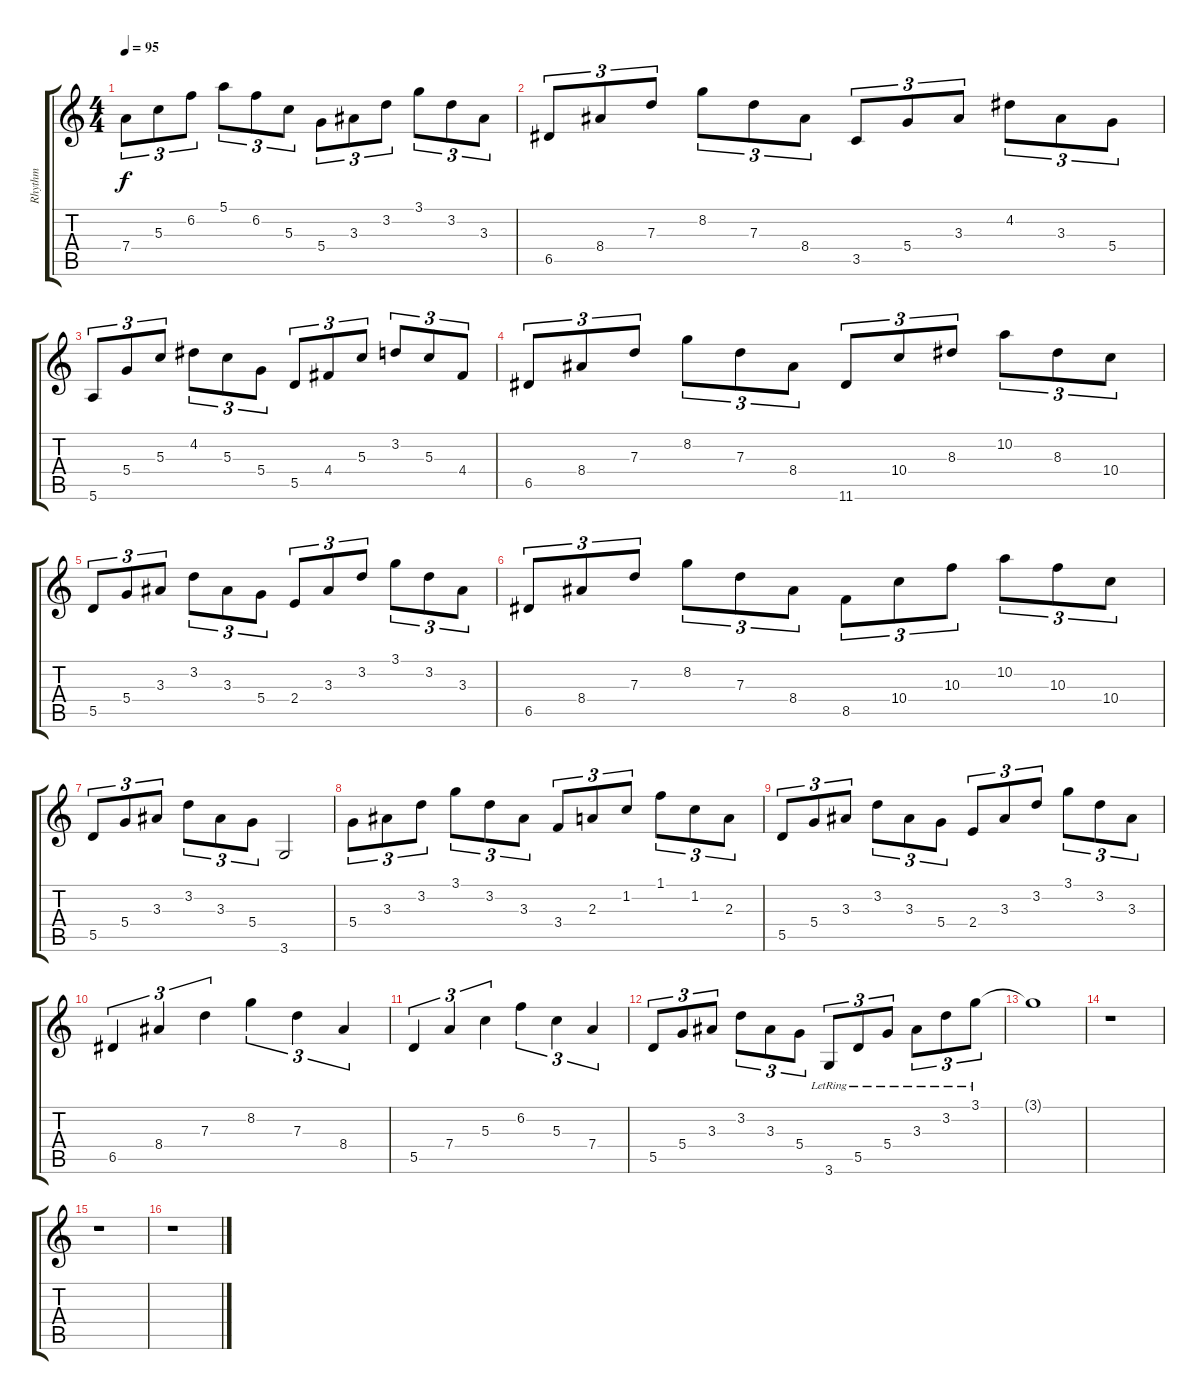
\track ("Rhythm" "Rhythm") {instrument acousticguitarnylon}
\staff {score tabs}
\tuning (E4 B3 G3 D3 A2 E2) {hide}
\ts (4 4)
\tempo 95
\clef g2
\ks c
7.4.8{tu (3 2) dy f} 5.3.8{tu (3 2)} 6.2.8{tu (3 2)} 5.1.8{tu (3 2)} 6.2.8{tu (3 2)} 5.3.8{tu (3 2)} 5.4.8{tu (3 2)} 3.3.8{tu (3 2)} 3.2.8{tu (3 2)} 3.1.8{tu (3 2)} 3.2.8{tu (3 2)} 3.3.8{tu (3 2)} |
6.5.8{tu (3 2)} 8.4.8{tu (3 2)} 7.3.8{tu (3 2)} 8.2.8{tu (3 2)} 7.3.8{tu (3 2)} 8.4.8{tu (3 2)} 3.5.8{tu (3 2)} 5.4.8{tu (3 2)} 3.3.8{tu (3 2)} 4.2.8{tu (3 2)} 3.3.8{tu (3 2)} 5.4.8{tu (3 2)} |
5.6.8{tu (3 2)} 5.4.8{tu (3 2)} 5.3.8{tu (3 2)} 4.2.8{tu (3 2)} 5.3.8{tu (3 2)} 5.4.8{tu (3 2)} 5.5.8{tu (3 2)} 4.4.8{tu (3 2)} 5.3.8{tu (3 2)} 3.2.8{tu (3 2)} 5.3.8{tu (3 2)} 4.4.8{tu (3 2)} |
6.5.8{tu (3 2)} 8.4.8{tu (3 2)} 7.3.8{tu (3 2)} 8.2.8{tu (3 2)} 7.3.8{tu (3 2)} 8.4.8{tu (3 2)} 11.6.8{tu (3 2)} 10.4.8{tu (3 2)} 8.3.8{tu (3 2)} 10.2.8{tu (3 2)} 8.3.8{tu (3 2)} 10.4.8{tu (3 2)} |
5.5.8{tu (3 2)} 5.4.8{tu (3 2)} 3.3.8{tu (3 2)} 3.2.8{tu (3 2)} 3.3.8{tu (3 2)} 5.4.8{tu (3 2)} 2.4.8{tu (3 2)} 3.3.8{tu (3 2)} 3.2.8{tu (3 2)} 3.1.8{tu (3 2)} 3.2.8{tu (3 2)} 3.3.8{tu (3 2)} |
6.5.8{tu (3 2)} 8.4.8{tu (3 2)} 7.3.8{tu (3 2)} 8.2.8{tu (3 2)} 7.3.8{tu (3 2)} 8.4.8{tu (3 2)} 8.5.8{tu (3 2)} 10.4.8{tu (3 2)} 10.3.8{tu (3 2)} 10.2.8{tu (3 2)} 10.3.8{tu (3 2)} 10.4.8{tu (3 2)} |
5.5.8{tu (3 2)} 5.4.8{tu (3 2)} 3.3.8{tu (3 2)} 3.2.8{tu (3 2)} 3.3.8{tu (3 2)} 5.4.8{tu (3 2)} 3.6.2 |
5.4.8{tu (3 2)} 3.3.8{tu (3 2)} 3.2.8{tu (3 2)} 3.1.8{tu (3 2)} 3.2.8{tu (3 2)} 3.3.8{tu (3 2)} 3.4.8{tu (3 2)} 2.3.8{tu (3 2)} 1.2.8{tu (3 2)} 1.1.8{tu (3 2)} 1.2.8{tu (3 2)} 2.3.8{tu (3 2)} |
5.5.8{tu (3 2)} 5.4.8{tu (3 2)} 3.3.8{tu (3 2)} 3.2.8{tu (3 2)} 3.3.8{tu (3 2)} 5.4.8{tu (3 2)} 2.4.8{tu (3 2)} 3.3.8{tu (3 2)} 3.2.8{tu (3 2)} 3.1.8{tu (3 2)} 3.2.8{tu (3 2)} 3.3.8{tu (3 2)} |
6.5.4{tu (3 2)} 8.4.4{tu (3 2)} 7.3.4{tu (3 2)} 8.2.4{tu (3 2)} 7.3.4{tu (3 2)} 8.4.4{tu (3 2)} |
5.5.4{tu (3 2)} 7.4.4{tu (3 2)} 5.3.4{tu (3 2)} 6.2.4{tu (3 2)} 5.3.4{tu (3 2)} 7.4.4{tu (3 2)} |
5.5.8{tu (3 2)} 5.4.8{tu (3 2)} 3.3.8{tu (3 2)} 3.2.8{tu (3 2)} 3.3.8{tu (3 2)} 5.4.8{tu (3 2)} 3.6{lr}.8{tu (3 2)} 5.5{lr}.8{tu (3 2)} 5.4{lr}.8{tu (3 2)} 3.3{lr}.8{tu (3 2)} 3.2{lr}.8{tu (3 2)} 3.1{lr}.8{tu (3 2)} |
3.1{t}.1 |
r.1 |
r.1 |
r.1
